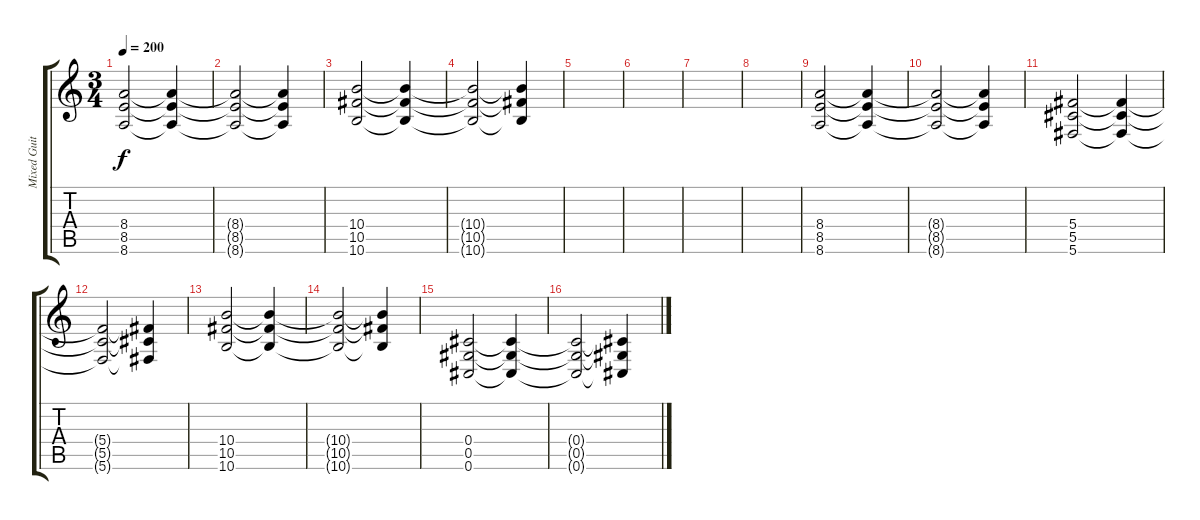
\track ("Mixed Guitar" "Mixed Guit") {instrument distortionguitar}
\staff {score tabs}
\tuning (Eb4 Bb3 Gb3 Db3 Ab2 Db2) {hide}
\ts (3 4)
\tempo 200
\clef g2
\ks c
(8.4 8.5 8.6).2{dy f} (8.4{t} 8.5{t} 8.6{t}).4 |
(8.4{t} 8.5{t} 8.6{t}).2 (8.4{t} 8.5{t} 8.6{t}).4 |
(10.4 10.5 10.6).2 (10.4{t} 10.5{t} 10.6{t}).4 |
(10.4{t} 10.5{t} 10.6{t}).2 (10.4{t} 10.5{t} 10.6{t}).4 |
|
|
|
|
(8.4 8.5 8.6).2 (8.4{t} 8.5{t} 8.6{t}).4 |
(8.4{t} 8.5{t} 8.6{t}).2 (8.4{t} 8.5{t} 8.6{t}).4 |
(5.4 5.5 5.6).2 (5.4{t} 5.5{t} 5.6{t}).4 |
(5.4{t} 5.5{t} 5.6{t}).2 (5.4{t} 5.5{t} 5.6{t}).4 |
(10.4 10.5 10.6).2 (10.4{t} 10.5{t} 10.6{t}).4 |
(10.4{t} 10.5{t} 10.6{t}).2 (10.4{t} 10.5{t} 10.6{t}).4 |
(0.4 0.5 0.6).2 (0.4{t} 0.5{t} 0.6{t}).4 |
(0.4{t} 0.5{t} 0.6{t}).2 (0.4{t} 0.5{t} 0.6{t}).4
